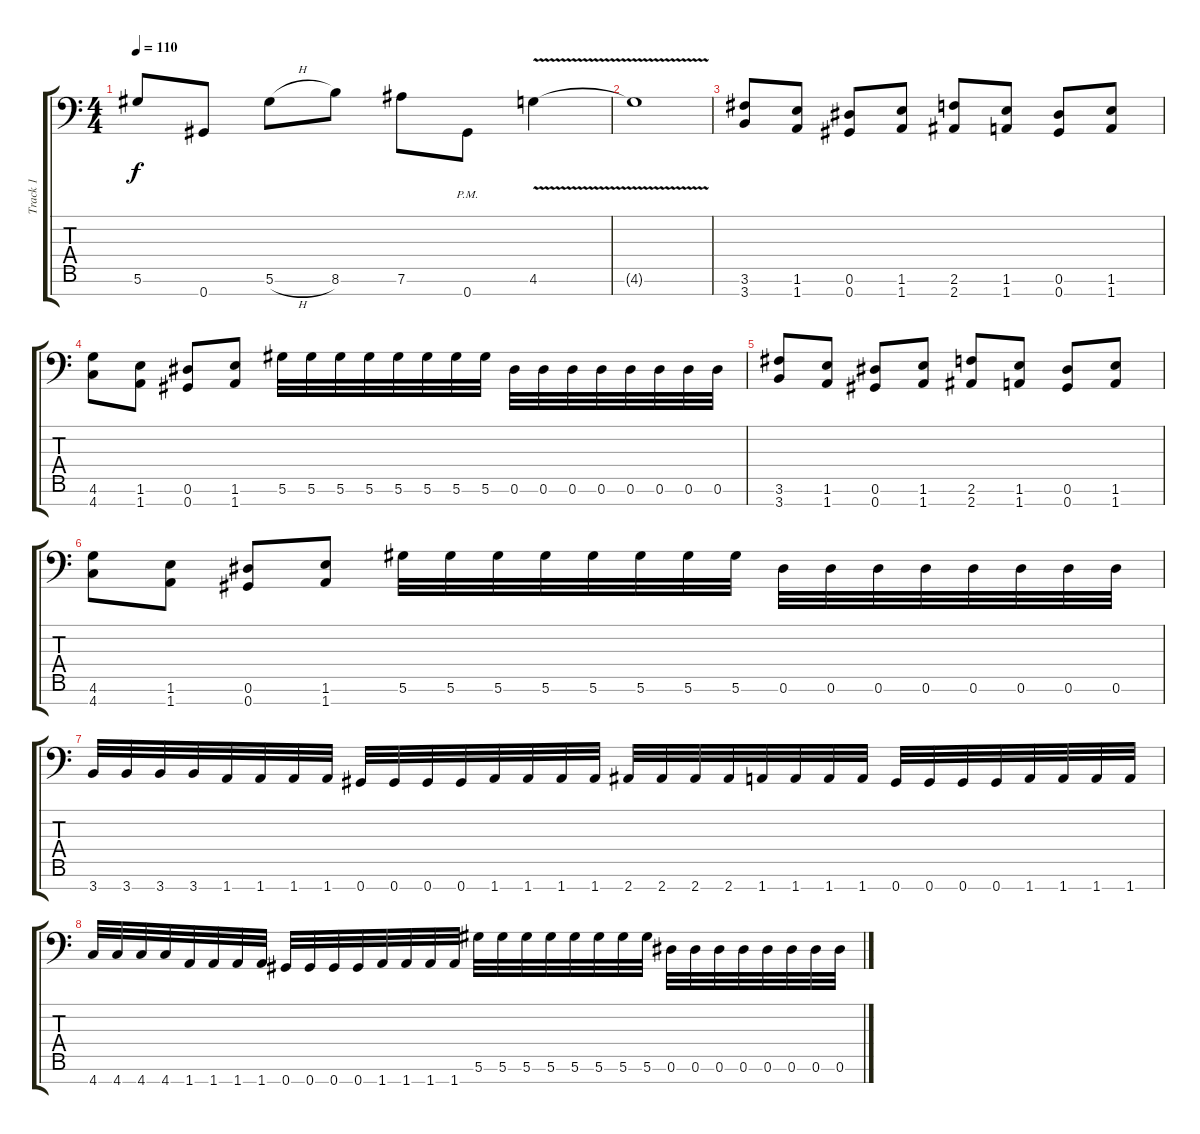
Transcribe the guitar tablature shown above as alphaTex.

\track ("Track 1" "Track 1") {instrument distortionguitar}
\staff {score tabs}
\tuning (Eb4 Bb3 Gb3 Db3 Ab2 Eb2 Ab1) {hide}
\ts (4 4)
\tempo 110
\clef f4
\ks c
5.6.8{dy f} 0.7.8 5.6{h}.8 8.6.8 7.6.8 0.7{pm}.8 4.6{v}.4 |
4.6{t}.1 |
(3.6 3.7).8 (1.6 1.7).8 (0.6 0.7).8 (1.6 1.7).8 (2.6 2.7).8 (1.6 1.7).8 (0.6 0.7).8 (1.6 1.7).8 |
(4.6 4.7).8 (1.6 1.7).8 (0.6 0.7).8 (1.6 1.7).8 5.6.32 5.6.32 5.6.32 5.6.32 5.6.32 5.6.32 5.6.32 5.6.32 0.6.32 0.6.32 0.6.32 0.6.32 0.6.32 0.6.32 0.6.32 0.6.32 |
(3.6 3.7).8 (1.6 1.7).8 (0.6 0.7).8 (1.6 1.7).8 (2.6 2.7).8 (1.6 1.7).8 (0.6 0.7).8 (1.6 1.7).8 |
(4.6 4.7).8 (1.6 1.7).8 (0.6 0.7).8 (1.6 1.7).8 5.6.32 5.6.32 5.6.32 5.6.32 5.6.32 5.6.32 5.6.32 5.6.32 0.6.32 0.6.32 0.6.32 0.6.32 0.6.32 0.6.32 0.6.32 0.6.32 |
3.7.32 3.7.32 3.7.32 3.7.32 1.7.32 1.7.32 1.7.32 1.7.32 0.7.32 0.7.32 0.7.32 0.7.32 1.7.32 1.7.32 1.7.32 1.7.32 2.7.32 2.7.32 2.7.32 2.7.32 1.7.32 1.7.32 1.7.32 1.7.32 0.7.32 0.7.32 0.7.32 0.7.32 1.7.32 1.7.32 1.7.32 1.7.32 |
4.7.32 4.7.32 4.7.32 4.7.32 1.7.32 1.7.32 1.7.32 1.7.32 0.7.32 0.7.32 0.7.32 0.7.32 1.7.32 1.7.32 1.7.32 1.7.32 5.6.32 5.6.32 5.6.32 5.6.32 5.6.32 5.6.32 5.6.32 5.6.32 0.6.32 0.6.32 0.6.32 0.6.32 0.6.32 0.6.32 0.6.32 0.6.32
